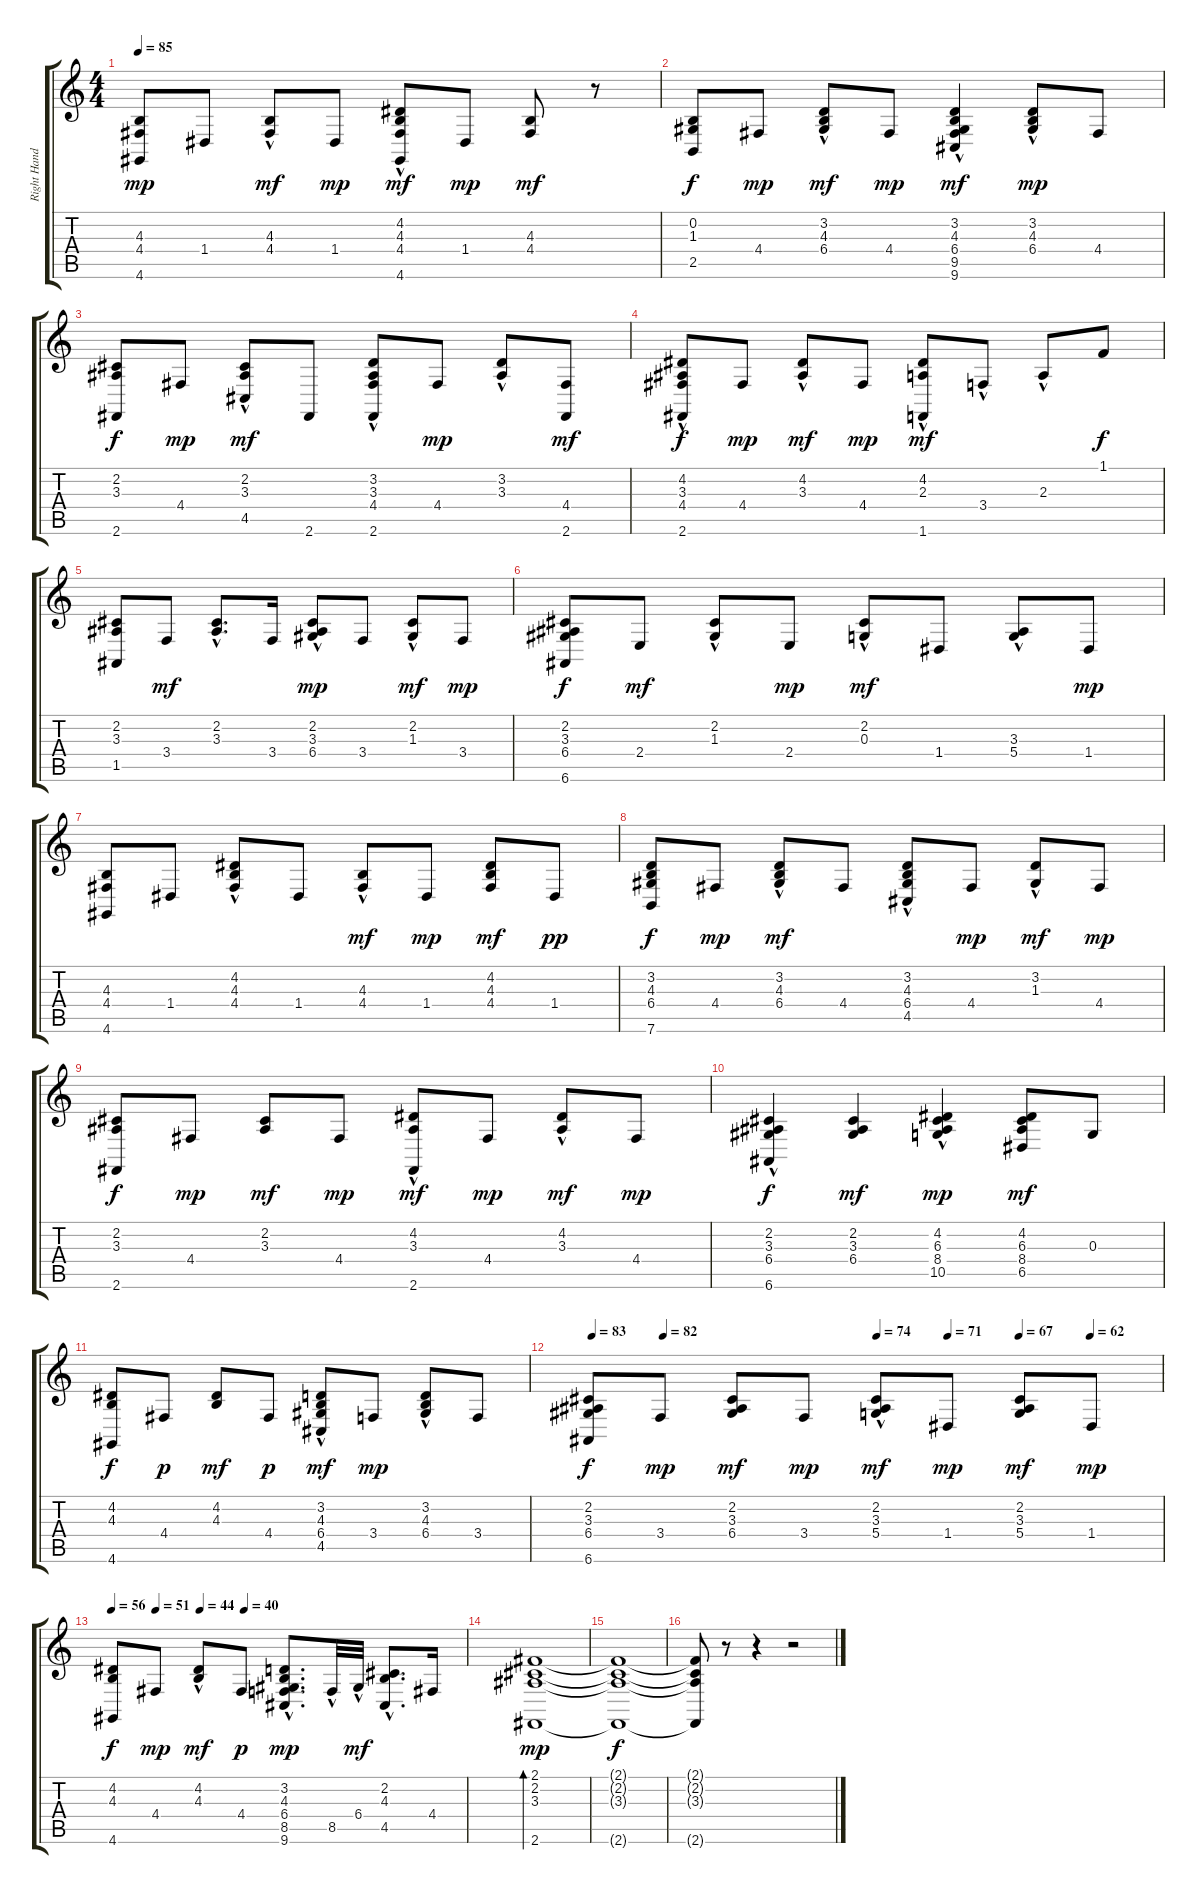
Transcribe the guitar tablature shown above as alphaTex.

\track ("Right Hand" "Right Hand") {instrument acousticgrandpiano}
\staff {score tabs}
\tuning (E4 B3 G3 D3 A2 E2) {hide}
\ts (4 4)
\tempo 85
\clef g2
\ks c
(4.3 4.4 4.6).8{dy mp} 1.4.8 (4.3{hac} 4.4{hac}).8{dy mf} 1.4.8{dy mp} (4.2 4.3 4.4{hac} 4.6).8{dy mf} 1.4.8{dy mp} (4.3 4.4).8{dy mf} r.8 |
(0.2 1.3 2.5).8{dy f} 4.4.8{dy mp} (3.2 4.3{hac} 6.4{hac}).8{dy mf} 4.4.8{dy mp} (3.2{hac} 4.3{hac} 6.4{hac} 9.5{hac} 9.6).4{dy mf} (3.2{hac} 4.3 6.4).8{dy mp} 4.4.8 |
(2.2 3.3 2.6).8{dy f} 4.4.8{dy mp} (2.2{hac} 3.3{hac} 4.5).8{dy mf} 2.6.8 (3.2 3.3{hac} 4.4 2.6).8 4.4.8{dy mp} (3.2{hac} 3.3{hac}).8 (4.4 2.6).8{dy mf} |
(4.2 3.3 4.4{hac} 2.6).8{dy f} 4.4.8{dy mp} (4.2{hac} 3.3).8{dy mf} 4.4.8{dy mp} (4.2{hac} 2.3 1.6).8{dy mf} 3.4{hac}.8 2.3{hac}.8 1.1.8{dy f} |
(2.2 3.3 1.5).8 3.4.8{dy mf} (2.2{hac} 3.3{hac}).8{d} 3.4.16 (2.2{hac} 3.3{hac} 6.4{hac}).8{dy mp} 3.4.8 (2.2{hac} 1.3{hac}).8{dy mf} 3.4.8{dy mp} |
(2.2 3.3 6.4 6.6).8{dy f} 2.4.8{dy mf} (2.2{hac} 1.3).8 2.4.8{dy mp} (2.2{hac} 0.3{hac}).8{dy mf} 1.4.8 (3.3{hac} 5.4).8 1.4.8{dy mp} |
(4.3 4.4 4.6).8 1.4.8 (4.2 4.3{hac} 4.4).8 1.4.8 (4.3{hac} 4.4{hac}).8{dy mf} 1.4.8{dy mp} (4.2 4.3 4.4).8{dy mf} 1.4.8{dy pp} |
(3.2 4.3 6.4 7.6).8{dy f} 4.4.8{dy mp} (3.2{hac} 4.3{hac} 6.4{hac}).8{dy mf} 4.4.8 (3.2{hac} 4.3{hac} 6.4{hac} 4.5).8 4.4.8{dy mp} (3.2{hac} 1.3{hac}).8{dy mf} 4.4.8{dy mp} |
(2.2 3.3 2.6).8{dy f} 4.4.8{dy mp} (2.2 3.3).8{dy mf} 4.4.8{dy mp} (4.2{hac} 3.3{hac} 2.6{hac}).8{dy mf} 4.4.8{dy mp} (4.2{hac} 3.3{hac}).8{dy mf} 4.4.8{dy mp} |
(2.2{hac} 3.3{hac} 6.4{hac} 6.6).4{dy f} (2.2 3.3 6.4).4{dy mf} (4.2{hac} 6.3{hac} 8.4{hac} 10.5{hac}).4{dy mp} (4.2 6.3 8.4 6.5).8{dy mf} 0.3.8 |
(4.2 4.3 4.6).8{dy f} 4.4.8{dy p} (4.2 4.3).8{dy mf} 4.4.8{dy p} (3.2{hac} 4.3{hac} 6.4{hac} 4.5).8{dy mf} 3.4.8{dy mp} (3.2{hac} 4.3 6.4).8 3.4.8 |
\tempo 83
\tempo (82 0.125)
\tempo (74 0.5)
\tempo (71 0.625)
\tempo (67 0.75)
\tempo (62 0.875)
(2.2 3.3 6.4 6.6).8{dy f} 3.4.8{dy mp} (2.2 3.3 6.4).8{dy mf} 3.4.8{dy mp} (2.2 3.3{hac} 5.4{hac}).8{dy mf} 1.4.8{dy mp} (2.2 3.3 5.4).8{dy mf} 1.4.8{dy mp} |
\tempo 56
\tempo (51 0.125)
\tempo (44 0.25)
\tempo (40 0.375)
(4.2 4.3 4.6).8{dy f} 4.4.8{dy mp} (4.2 4.3{hac}).8{dy mf} 4.4.8{dy p} (3.2{hac} 4.3{hac} 6.4{hac} 8.5{hac} 9.6{hac}).8{d dy mp} 8.5{hac}.32 6.4{hac}.32{dy mf} (2.2 4.3 4.5{hac}).8{d} 4.4.16 |
(2.1 2.2 3.3 2.6).1{bd 480 dy mp} |
(2.1{t} 2.2{t} 3.3{t} 2.6{t}).1{dy f} |
(2.1{t} 2.2{t} 3.3{t} 2.6{t}).8 r.8 r.4 r.2
